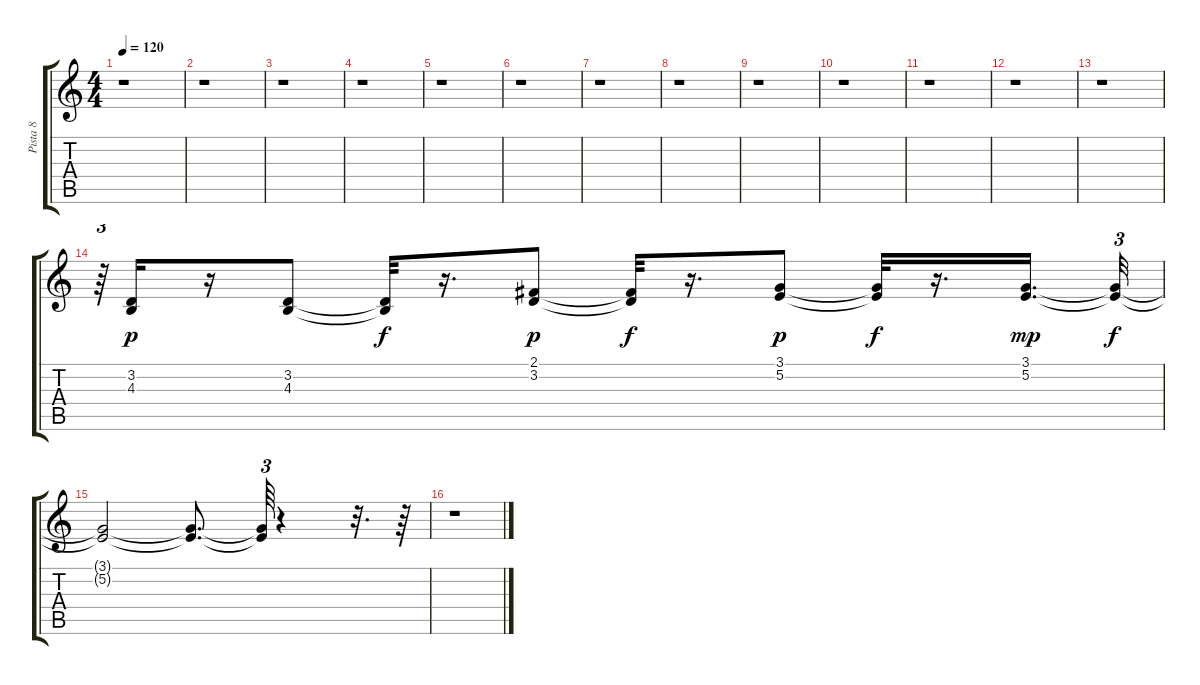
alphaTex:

\track ("Pista 8" "Pista 8") {instrument pad3polysynth}
\staff {score tabs}
\tuning (E4 B3 G3 D3 A2 E2) {hide}
\ts (4 4)
\tempo 120
\clef g2
\ks c
r.1{dy f} |
r.1 |
r.1 |
r.1 |
r.1 |
r.1 |
r.1 |
r.1 |
r.1 |
r.1 |
r.1 |
r.1 |
r.1 |
r.64{tu (3 2)} (3.2 4.3).16{dy p} r.16 (3.2 4.3).8 (3.2{t} 4.3{t}).32{dy f} r.16{d} (2.1 3.2).8{dy p} (2.1{t} 3.2{t}).32{dy f} r.16{d} (3.1 5.2).8{dy p} (3.1{t} 5.2{t}).32{dy f} r.16{d} (3.1 5.2).16{d dy mp} (3.1{t} 5.2{t}).32{tu (3 2) dy f} |
(3.1{t} 5.2{t}).2 (3.1{t} 5.2{t}).8{d} (3.1{t} 5.2{t}).64{tu (3 2)} r.4 r.32{d} r.64 |
r.1
